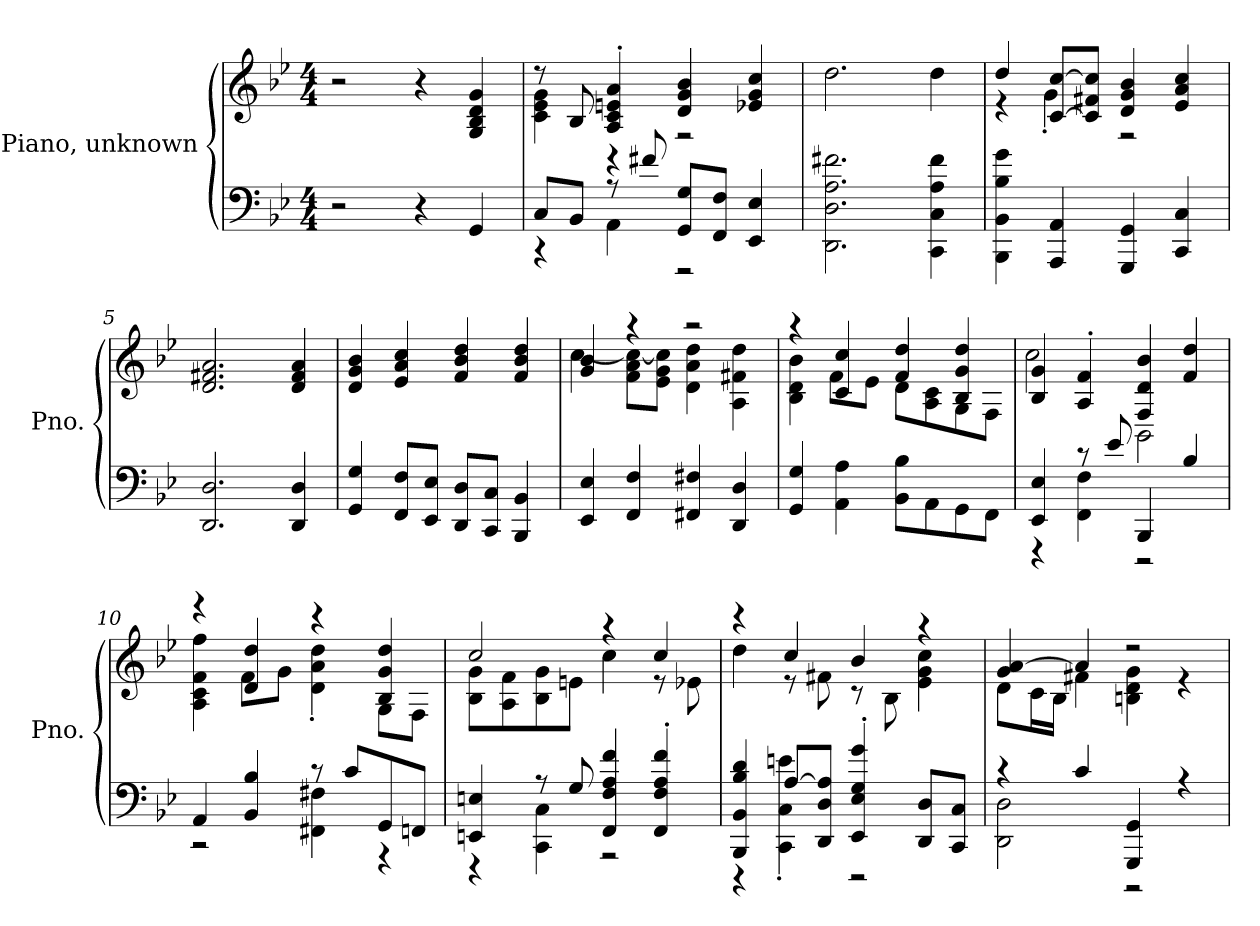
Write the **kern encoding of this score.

**kern	**kern
*part1	*part1
*staff2	*staff1
*I"Piano, unknown	*
*I'Pno.	*
*clefF4	*clefG2
*k[b-e-]	*k[b-e-]
*M4/4	*M4/4
*MM120	*MM120
=1	=1
2r	2r
4r	4r
4GG/	4G/ 4B-/ 4d/ 4g/
=2	=2
*^	*^
8C/L	4r	8r	4c\ 4e-\ 4g\
8BB-/J	.	8B-/	.
8r	4AA\	4A/' 4c/' 4en/' 4a/'	4r
8f#X/	.	.	.
8GG/ 8G/L	2r	4d/ 4g/ 4b-/	2r
8FF/ 8F/J	.	.	.
4EE-/ 4E-/	.	4e-X/ 4g/ 4cc/	.
*v	*v	*	*
*	*v	*v
=3	=3
2.DD\ 2.D\ 2.A\ 2.f#X\	2.dd\
4CC\ 4C\ 4A\ 4f#\	4dd\
=4	=4
*	*^
4BBB-\ 4BB-\ 4B-\ 4g\	4dd/	4r
4AAA/ 4AA/	[8c/ [8cc/L	4g'\
.	8c/] 8f#X/ 8cc/]J	.
4GGG/ 4GG/	4d/ 4g/ 4b-/	2r
4CC/ 4C/	4e-/ 4a/ 4cc/	.
*	*v	*v
=5	=5
2.DD/ 2.D/	2.d/ 2.f#X/ 2.a/
4DD/ 4D/	4d/ 4f#/ 4a/
=6	=6
4GG/ 4G/	4d/ 4g/ 4b-/
8FF/ 8F/L	4e-/ 4a/ 4cc/
8EE-/ 8E-/J	.
8DD/ 8D/L	4f/ 4b-/ 4dd/
8CC/ 8C/J	.
4BBB-/ 4BB-/	4f/ 4b-/ 4dd/
!!LO:LB:g=z
=7	=7
*	*^
4EE-/ 4E-/	4g/ 4b-/	[4cc\
4FF/ 4F/	4r	8f\ 8a\ 8cc\_L
.	.	8e-\ 8g\ 8cc\]J
4FF#X/ 4F#X/	2r	4d\ 4a\ 4dd\
4DD/ 4D/	.	4A\ 4f#X\ 4dd\
=8	=8	=8
4GG/ 4G/	4r	4B-\ 4d\ 4b-\
4AA\ 4A\	4c/ 4cc/	8f\L
.	.	8e-\J
8BB-\ 8B-\L	4f/ 4dd/	8d\L
8AA\	.	8A\ 8c\
8GG\	4B-/ 4g/ 4dd/	8G\
8FF\J	.	8F\J
=9	=9	=9
*^	*	*
4EE-/ 4E-/	4r	4B-/ 4g/	2cc\
8r	4FF\ 4F\	4A/' 4f/'	.
8e-/	.	.	.
4BBB-/	2r	4F/ 4d/ 4b-/	2BB-\
4B-/	.	4f/ 4dd/	.
=10	=10	=10	=10
4AA/	2r	4r	4A\ 4c\ 4f\ 4ff\
4BB-/ 4B-/	.	4d/ 4dd/	8f\L
.	.	.	8g\J
8r	4FF#X\ 4F#X\	4r	4d\' 4a\' 4dd\'
8c/L	.	.	.
8GG/	4r	4B-/ 4g/ 4dd/	8G\L
8FFn/J	.	.	8F\J
!!LO:LB:g=z	!!
=11	=11	=11	=11
4EEn/ 4En/	4r	2cc/	8B-\ 8g\L
.	.	.	8A\ 8f\
8r	4CC\ 4C\	.	8B-\ 8g\
8G/	.	.	8en\J
4FF/ 4F/ 4A/ 4f/	2r	4r	4cc\
4FF/' 4F/' 4A/' 4f/'	.	4cc/	8r
.	.	.	8e-X\
=12	=12	=12	=12
4BBB-/ 4BB-/ 4B-/ 4d/	4r	4r	4dd\
[8A/L	4CC\' 4C\' 4en\'	4cc/	8r
8DD/ 8D/ 8A/]J	.	.	8f#X\
4EE-/' 4E-/' 4G/' 4g/'	2r	4b-/	8r
.	.	.	8B-\
8DD/ 8D/L	.	4r	4e-\ 4g\ 4cc\
8CC/ 8C/J	.	.	.
=13	=13	=13	=13
4r	2DD\ 2D\	4g/ [4a/	8d\L
.	.	.	16c\L
.	.	.	16B-\JJ
4c/	.	4a/]	4f#X\
4GGG/ 4GG/	2r	2r	4Bn\ 4d\ 4g\
4r	.	.	4r
*v	*v	*	*
*	*v	*v
=	=
*-	*-
